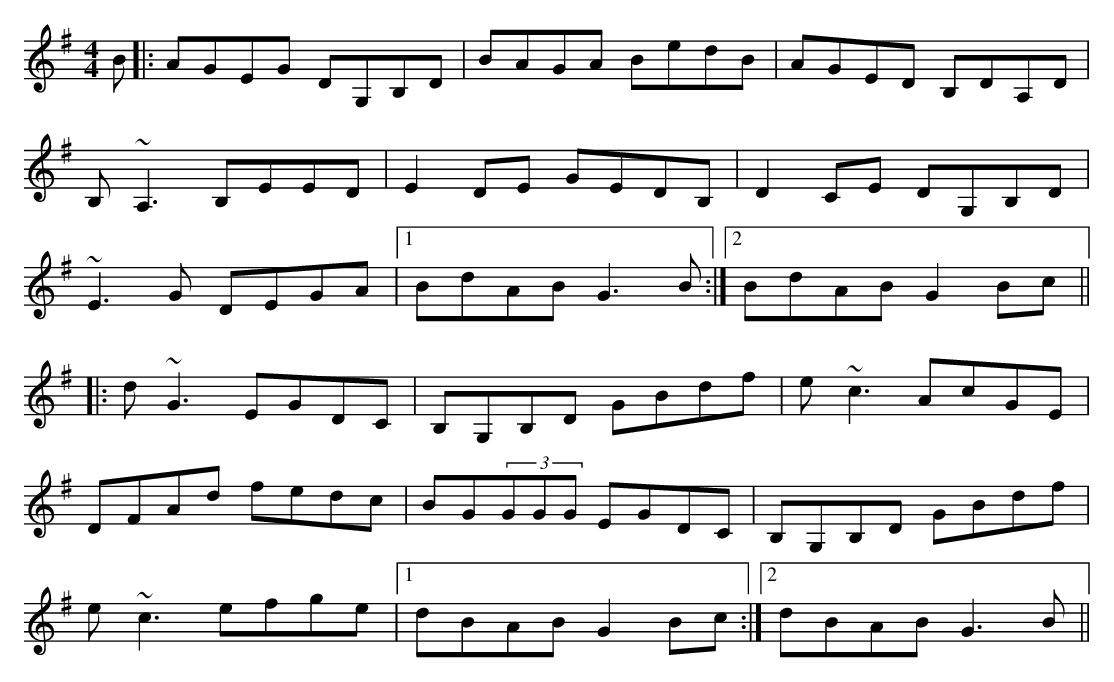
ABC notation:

X:1
M:4/4
K:G
B|:AGEG DG,B,D|BAGA BedB|AGED B,DA,D|
B,~A,3 B,EED|E2 DE GEDB,|D2 CE DG,B,D|
~E3G DEGA|1 BdAB G3 B:|2 BdAB G2 Bc||
|:d~G3 EGDC|B,G,B,D GBdf|e~c3 AcGE|
DFAd fedc|BG(3GGG EGDC|B,G,B,D GBdf|
e~c3 efge|1 dBAB G2 Bc:|2 dBAB G3 B||
